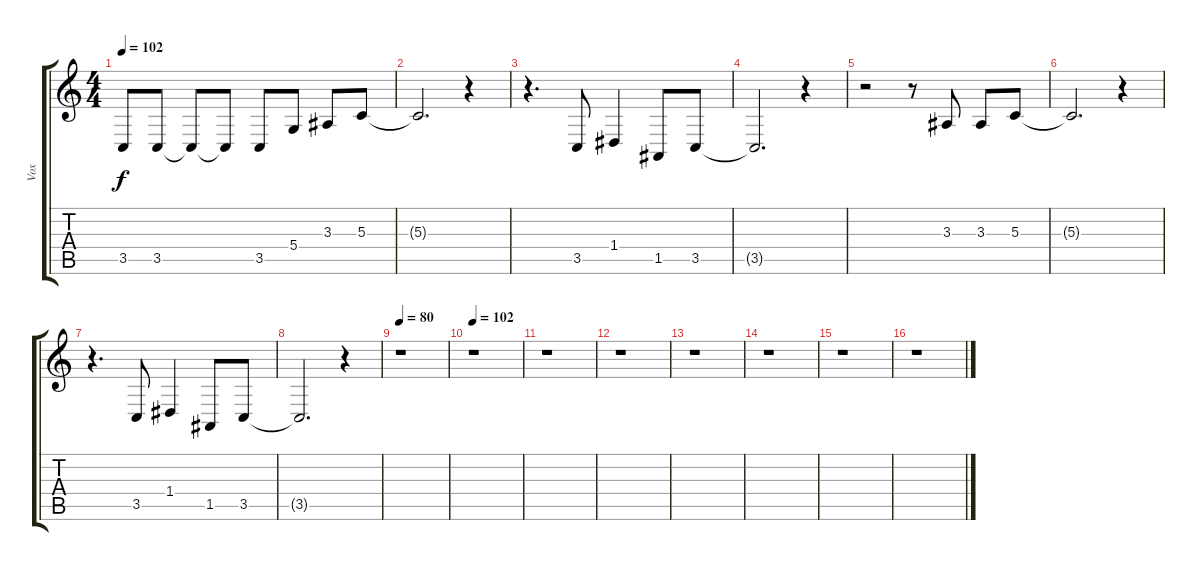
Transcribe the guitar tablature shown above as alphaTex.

\track ("Vox" "Vox") {instrument tenorsax}
\staff {score tabs}
\tuning (E4 B3 G3 D3 A2 E2) {hide}
\ts (4 4)
\tempo 102
\clef g2
\ks c
3.5.8{dy f} 3.5.8 3.5{t}.8 3.5{t}.8 3.5.8 5.4.8 3.3.8 5.3.8 |
5.3{t}.2{d} r.4 |
r.4{d} 3.5.8 1.4.4 1.5.8 3.5.8 |
3.5{t}.2{d} r.4 |
r.2 r.8 3.3.8 3.3.8 5.3.8 |
5.3{t}.2{d} r.4 |
r.4{d} 3.5.8 1.4.4 1.5.8 3.5.8 |
3.5{t}.2{d} r.4 |
\tempo 80
r.1 |
\tempo 102
r.1 |
r.1 |
r.1 |
r.1 |
r.1 |
r.1 |
r.1
